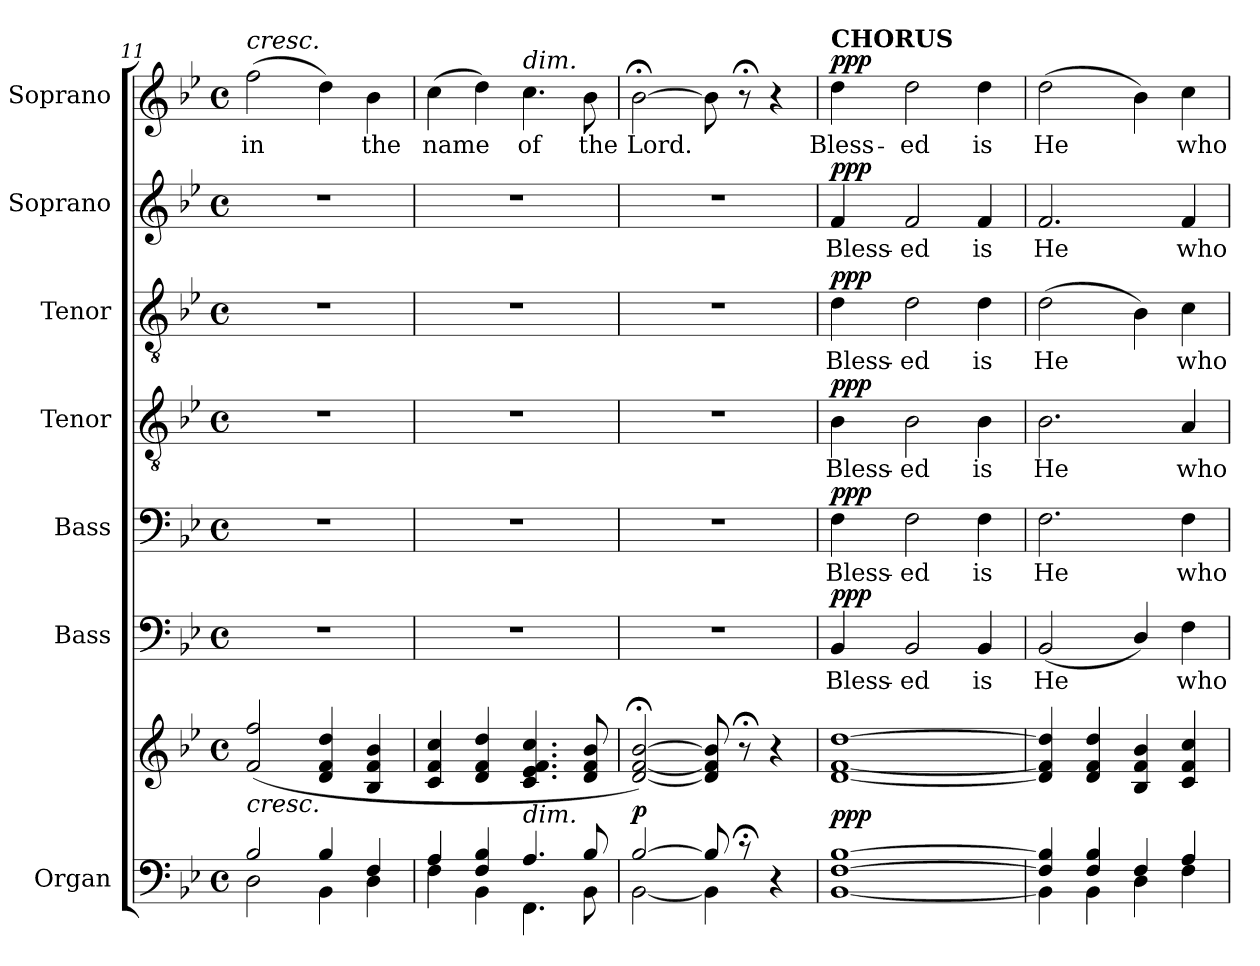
**kern	**kern	**dynam	**kern	**text	**dynam	**kern	**text	**dynam	**kern	**text	**dynam	**kern	**text	**dynam	**kern	**text	**dynam	**kern	**text	**dynam
*part7	*part7	*part7	*part6	*part6	*part6	*part5	*part5	*part5	*part4	*part4	*part4	*part3	*part3	*part3	*part2	*part2	*part2	*part1	*part1	*part1
*staff8	*staff7	*staff7/8	*staff6	*staff6	*staff6	*staff5	*staff5	*staff5	*staff4	*staff4	*staff4	*staff3	*staff3	*staff3	*staff2	*staff2	*staff2	*staff1	*staff1	*staff1
*I"Organ	*	*	*I"Bass	*	*	*I"Bass	*	*	*I"Tenor	*	*	*I"Tenor	*	*	*I"Soprano	*	*	*I"Soprano	*	*
*I'Org.	*	*	*I'B.	*	*	*I'B.	*	*	*I'T.	*	*	*I'T.	*	*	*I'S.	*	*	*I'S.	*	*
*clefF4	*clefG2	*	*clefF4	*	*	*clefF4	*	*	*clefGv2	*	*	*clefGv2	*	*	*clefG2	*	*	*clefG2	*	*
*	*	*	*	*	*	*	*	*	*ITrd7c12	*	*	*ITrd7c12	*	*	*	*	*	*	*	*
*k[b-e-]	*k[b-e-]	*	*k[b-e-]	*	*	*k[b-e-]	*	*	*k[b-e-]	*	*	*k[b-e-]	*	*	*k[b-e-]	*	*	*k[b-e-]	*	*
*B-:	*B-:	*	*B-:	*	*	*B-:	*	*	*B-:	*	*	*B-:	*	*	*B-:	*	*	*B-:	*	*
*M4/4	*M4/4	*	*M4/4	*	*	*M4/4	*	*	*M4/4	*	*	*M4/4	*	*	*M4/4	*	*	*M4/4	*	*
*met(c)	*met(c)	*	*met(c)	*	*	*met(c)	*	*	*met(c)	*	*	*met(c)	*	*	*met(c)	*	*	*met(c)	*	*
=11	=11	=11	=11	=11	=11	=11	=11	=11	=11	=11	=11	=11	=11	=11	=11	=11	=11	=11	=11	=11
*^	*	*	*	*	*	*	*	*	*	*	*	*	*	*	*	*	*	*	*	*
!	!	!	!	!	!	!	!	!	!	!	!	!	!	!	!	!	!	!	!LO:TX:a:i:t=cresc.	!	!
!	!	!LO:TX:b:i:t=cresc.	!	!	!	!	!	!	!	!	!	!	!	!	!	!	!	!	!	!	!
!	!	!	!	!	!	!	!	!	!	!	!	!	!	!	!	!	!	!	!	!LO:LY:b:color=#000000	!
2B-i/	2Di\	(2fi/ 2ffi	.	1r	.	.	1r	.	.	1r	.	.	1r	.	.	1r	.	.	(2ffi\	in	.
4B-i/	4BB-i\	4di/ 4fi 4ddi	.	.	.	.	.	.	.	.	.	.	.	.	.	.	.	.	4ddi\)	.	.
!	!	!	!	!	!	!	!	!	!	!	!	!	!	!	!	!	!	!	!	!LO:LY:b:color=#000000	!
4Fi/	4Di\	4B-i/ 4fi 4b-i	.	.	.	.	.	.	.	.	.	.	.	.	.	.	.	.	4b-i\	the	.
=12	=12	=12	=12	=12	=12	=12	=12	=12	=12	=12	=12	=12	=12	=12	=12	=12	=12	=12	=12	=12	=12
!	!	!	!	!	!	!	!	!	!	!	!	!	!	!	!	!	!	!	!	!LO:LY:b:color=#000000	!
4Ai/	4Fi\	4ci/ 4fi 4cci	.	1r	.	.	1r	.	.	1r	.	.	1r	.	.	1r	.	.	(4cci\	name	.
4Fi/ 4B-i	4BB-i\	4di/ 4fi 4ddi	.	.	.	.	.	.	.	.	.	.	.	.	.	.	.	.	4ddi\)	.	.
!	!	!	!	!	!	!	!	!	!	!	!	!	!	!	!	!	!	!	!LO:TX:a:i:t=dim.	!	!
!	!	!LO:TX:b:i:t=dim.	!	!	!	!	!	!	!	!	!	!	!	!	!	!	!	!	!	!	!
!	!	!	!	!	!	!	!	!	!	!	!	!	!	!	!	!	!	!	!	!LO:LY:b:color=#000000	!
4.Ai/	4.FFi\	4.ci/ 4.e-i 4.fi 4.cci	.	.	.	.	.	.	.	.	.	.	.	.	.	.	.	.	4.cci\	of	.
!	!	!	!	!	!	!	!	!	!	!	!	!	!	!	!	!	!	!	!	!LO:LY:b:color=#000000	!
8B-i/	8BB-i\	8di/ 8fi 8b-i	.	.	.	.	.	.	.	.	.	.	.	.	.	.	.	.	8b-i\	the	.
=13	=13	=13	=13	=13	=13	=13	=13	=13	=13	=13	=13	=13	=13	=13	=13	=13	=13	=13	=13	=13	=13
!	!	!	!	!	!	!	!	!	!	!	!	!	!	!	!	!	!	!	!	!LO:LY:b:color=#000000	!
[>2B-i/	[<2BB-i\	[<2di/; [<2fi; [>2b-i;)	p	1r	.	.	1r	.	.	1r	.	.	1r	.	.	1r	.	.	[>2b-;i\	Lord.	.
8B-i/]	4BB-i\]	8di/] 8fi] 8b-i]	.	.	.	.	.	.	.	.	.	.	.	.	.	.	.	.	8b-i\]	.	.
8r;	.	8r;	.	.	.	.	.	.	.	.	.	.	.	.	.	.	.	.	8r;	.	.
4r	4ryy	4r	.	.	.	.	.	.	.	.	.	.	.	.	.	.	.	.	4r	.	.
*v	*v	*	*	*	*	*	*	*	*	*	*	*	*	*	*	*	*	*	*	*	*
!!LO:LB:g=z
=14	=14	=14	=14	=14	=14	=14	=14	=14	=14	=14	=14	=14	=14	=14	=14	=14	=14	=14	=14	=14
*^	*	*	*	*	*	*	*	*	*	*	*	*	*	*	*	*	*	*	*	*
!	!	!	!	!	!LO:LY:b:color=#000000	!	!	!	!	!	!	!	!	!	!	!	!	!	!	!	!
*v	*v	*	*	*	*	*	*	*	*	*	*	*	*	*	*	*	*	*	*	*	*
*^	*	*	*	*	*	*	*	*	*	*	*	*	*	*	*	*	*	*	*	*
!	!	!	!	!	!	!	!	!LO:LY:b:color=#000000	!	!	!	!	!	!	!	!	!	!	!	!	!
*v	*v	*	*	*	*	*	*	*	*	*	*	*	*	*	*	*	*	*	*	*	*
*^	*	*	*	*	*	*	*	*	*	*	*	*	*	*	*	*	*	*	*	*
!	!	!	!	!	!	!	!	!	!	!	!LO:LY:b:color=#000000	!	!	!	!	!	!	!	!	!	!
*v	*v	*	*	*	*	*	*	*	*	*	*	*	*	*	*	*	*	*	*	*	*
*^	*	*	*	*	*	*	*	*	*	*	*	*	*	*	*	*	*	*	*	*
!	!	!	!	!	!	!	!	!	!	!	!	!	!	!LO:LY:b:color=#000000	!	!	!	!	!	!	!
*v	*v	*	*	*	*	*	*	*	*	*	*	*	*	*	*	*	*	*	*	*	*
*^	*	*	*	*	*	*	*	*	*	*	*	*	*	*	*	*	*	*	*	*
!	!	!	!	!	!	!	!	!	!	!	!	!	!	!	!	!	!LO:LY:b:color=#000000	!	!	!	!
*v	*v	*	*	*	*	*	*	*	*	*	*	*	*	*	*	*	*	*	*	*	*
*^	*	*	*	*	*	*	*	*	*	*	*	*	*	*	*	*	*	*	*	*
!	!	!	!	!	!	!	!	!	!	!	!	!	!	!	!	!	!	!	!LO:TX:a:B:t=CHORUS	!	!
!	!	!	!	!	!	!	!	!	!	!	!	!	!	!	!	!	!	!	!	!LO:LY:b:color=#000000	!
*v	*v	*	*	*	*	*	*	*	*	*	*	*	*	*	*	*	*	*	*	*	*
[<1BB-i [>1Fi [>1B-i	[<1di [<1fi [>1ddi	ppp	4BB-i/	Bless-	ppp	4Fi\	Bless-	ppp	4BB-i\	Bless-	ppp	4Di\	Bless-	ppp	4fi/	Bless-	ppp	4ddi\	Bless-	ppp
!	!	!	!	!LO:LY:b:color=#000000	!	!	!	!	!	!	!	!	!	!	!	!	!	!	!	!
!	!	!	!	!	!	!	!LO:LY:b:color=#000000	!	!	!	!	!	!	!	!	!	!	!	!	!
!	!	!	!	!	!	!	!	!	!	!LO:LY:b:color=#000000	!	!	!	!	!	!	!	!	!	!
!	!	!	!	!	!	!	!	!	!	!	!	!	!LO:LY:b:color=#000000	!	!	!	!	!	!	!
!	!	!	!	!	!	!	!	!	!	!	!	!	!	!	!	!LO:LY:b:color=#000000	!	!	!	!
!	!	!	!	!	!	!	!	!	!	!	!	!	!	!	!	!	!	!	!LO:LY:b:color=#000000	!
.	.	.	2BB-i/	-ed	.	2Fi\	-ed	.	2BB-i\	-ed	.	2Di\	-ed	.	2fi/	-ed	.	2ddi\	-ed	.
!	!	!	!	!LO:LY:b:color=#000000	!	!	!	!	!	!	!	!	!	!	!	!	!	!	!	!
!	!	!	!	!	!	!	!LO:LY:b:color=#000000	!	!	!	!	!	!	!	!	!	!	!	!	!
!	!	!	!	!	!	!	!	!	!	!LO:LY:b:color=#000000	!	!	!	!	!	!	!	!	!	!
!	!	!	!	!	!	!	!	!	!	!	!	!	!LO:LY:b:color=#000000	!	!	!	!	!	!	!
!	!	!	!	!	!	!	!	!	!	!	!	!	!	!	!	!LO:LY:b:color=#000000	!	!	!	!
!	!	!	!	!	!	!	!	!	!	!	!	!	!	!	!	!	!	!	!LO:LY:b:color=#000000	!
.	.	.	4BB-i/	is	.	4Fi\	is	.	4BB-i\	is	.	4Di\	is	.	4fi/	is	.	4ddi\	is	.
=15	=15	=15	=15	=15	=15	=15	=15	=15	=15	=15	=15	=15	=15	=15	=15	=15	=15	=15	=15	=15
*^	*	*	*	*	*	*	*	*	*	*	*	*	*	*	*	*	*	*	*	*
!	!	!	!	!	!LO:LY:b:color=#000000	!	!	!	!	!	!	!	!	!	!	!	!	!	!	!	!
!	!	!	!	!	!	!	!	!LO:LY:b:color=#000000	!	!	!	!	!	!	!	!	!	!	!	!	!
!	!	!	!	!	!	!	!	!	!	!	!LO:LY:b:color=#000000	!	!	!	!	!	!	!	!	!	!
!	!	!	!	!	!	!	!	!	!	!	!	!	!	!LO:LY:b:color=#000000	!	!	!	!	!	!	!
!	!	!	!	!	!	!	!	!	!	!	!	!	!	!	!	!	!LO:LY:b:color=#000000	!	!	!	!
!	!	!	!	!	!	!	!	!	!	!	!	!	!	!	!	!	!	!	!	!LO:LY:b:color=#000000	!
4Fi/] 4B-i]	4BB-i\]	4di/] 4fi] 4ddi]	.	(2BB-i/	He	.	2.Fi\	He	.	2.BB-i\	He	.	(2Di\	He	.	2.fi/	He	.	(2ddi\	He	.
4Fi/ 4B-i	4BB-i\	4di/ 4fi 4ddi	.	.	.	.	.	.	.	.	.	.	.	.	.	.	.	.	.	.	.
4Fi/	4Di\	4B-i/ 4fi 4b-i	.	4Di/)	.	.	.	.	.	.	.	.	4BB-i\)	.	.	.	.	.	4b-i\)	.	.
!	!	!	!	!	!LO:LY:b:color=#000000	!	!	!	!	!	!	!	!	!	!	!	!	!	!	!	!
!	!	!	!	!	!	!	!	!LO:LY:b:color=#000000	!	!	!	!	!	!	!	!	!	!	!	!	!
!	!	!	!	!	!	!	!	!	!	!	!LO:LY:b:color=#000000	!	!	!	!	!	!	!	!	!	!
!	!	!	!	!	!	!	!	!	!	!	!	!	!	!LO:LY:b:color=#000000	!	!	!	!	!	!	!
!	!	!	!	!	!	!	!	!	!	!	!	!	!	!	!	!	!LO:LY:b:color=#000000	!	!	!	!
!	!	!	!	!	!	!	!	!	!	!	!	!	!	!	!	!	!	!	!	!LO:LY:b:color=#000000	!
4Ai/	4Fi\	4ci/ 4fi 4cci	.	4Fi\	who	.	4Fi\	who	.	4AAi/	who	.	4Ci\	who	.	4fi/	who	.	4cci\	who	.
*v	*v	*	*	*	*	*	*	*	*	*	*	*	*	*	*	*	*	*	*	*	*
=	=	=	=	=	=	=	=	=	=	=	=	=	=	=	=	=	=	=	=	=
*-	*-	*-	*-	*-	*-	*-	*-	*-	*-	*-	*-	*-	*-	*-	*-	*-	*-	*-	*-	*-
